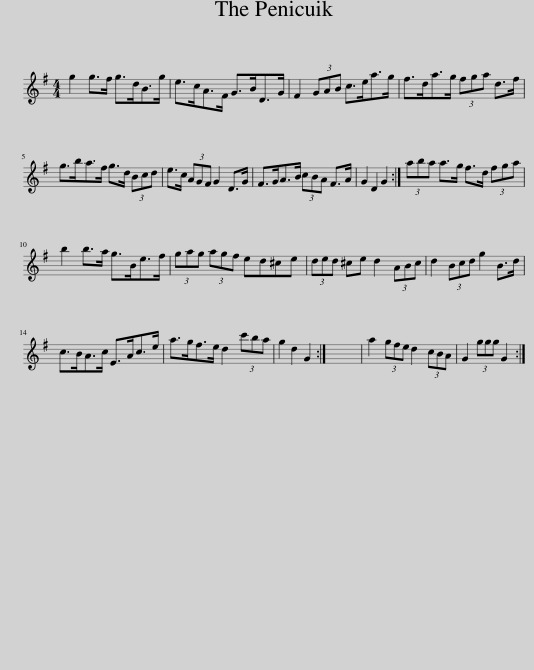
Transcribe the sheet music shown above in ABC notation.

X:1
L:1/8
M:4/4
I:linebreak $
K:G
V:1 treble
V:1
 g2 g>f g>dB>g | e>cA>F G>BD>G | F2 (3GAB c>ea>g | f>da>g (3fga d>f |$ g>ba>f g>d (3Bcd | %5
 e>c (3AGF G2 D>G | F>GA>B (3cBA F>A | G2 D2 G2 :| (3aba a>g f>d (3fga |$ b2 b>a g>Be>f | %10
 (3gag (3agf ed^ce | (3ded ^ce d2 (3ABc | d2 (3Bcd g2 B>d |$ c>BA>c E>Ac>e | a>gf>e d2 (3c'ba | %15
 g2 d2 G2 :| x8 | a2 (3gfe d2 (3cBA | G2 (3ggg G2 :| %19
